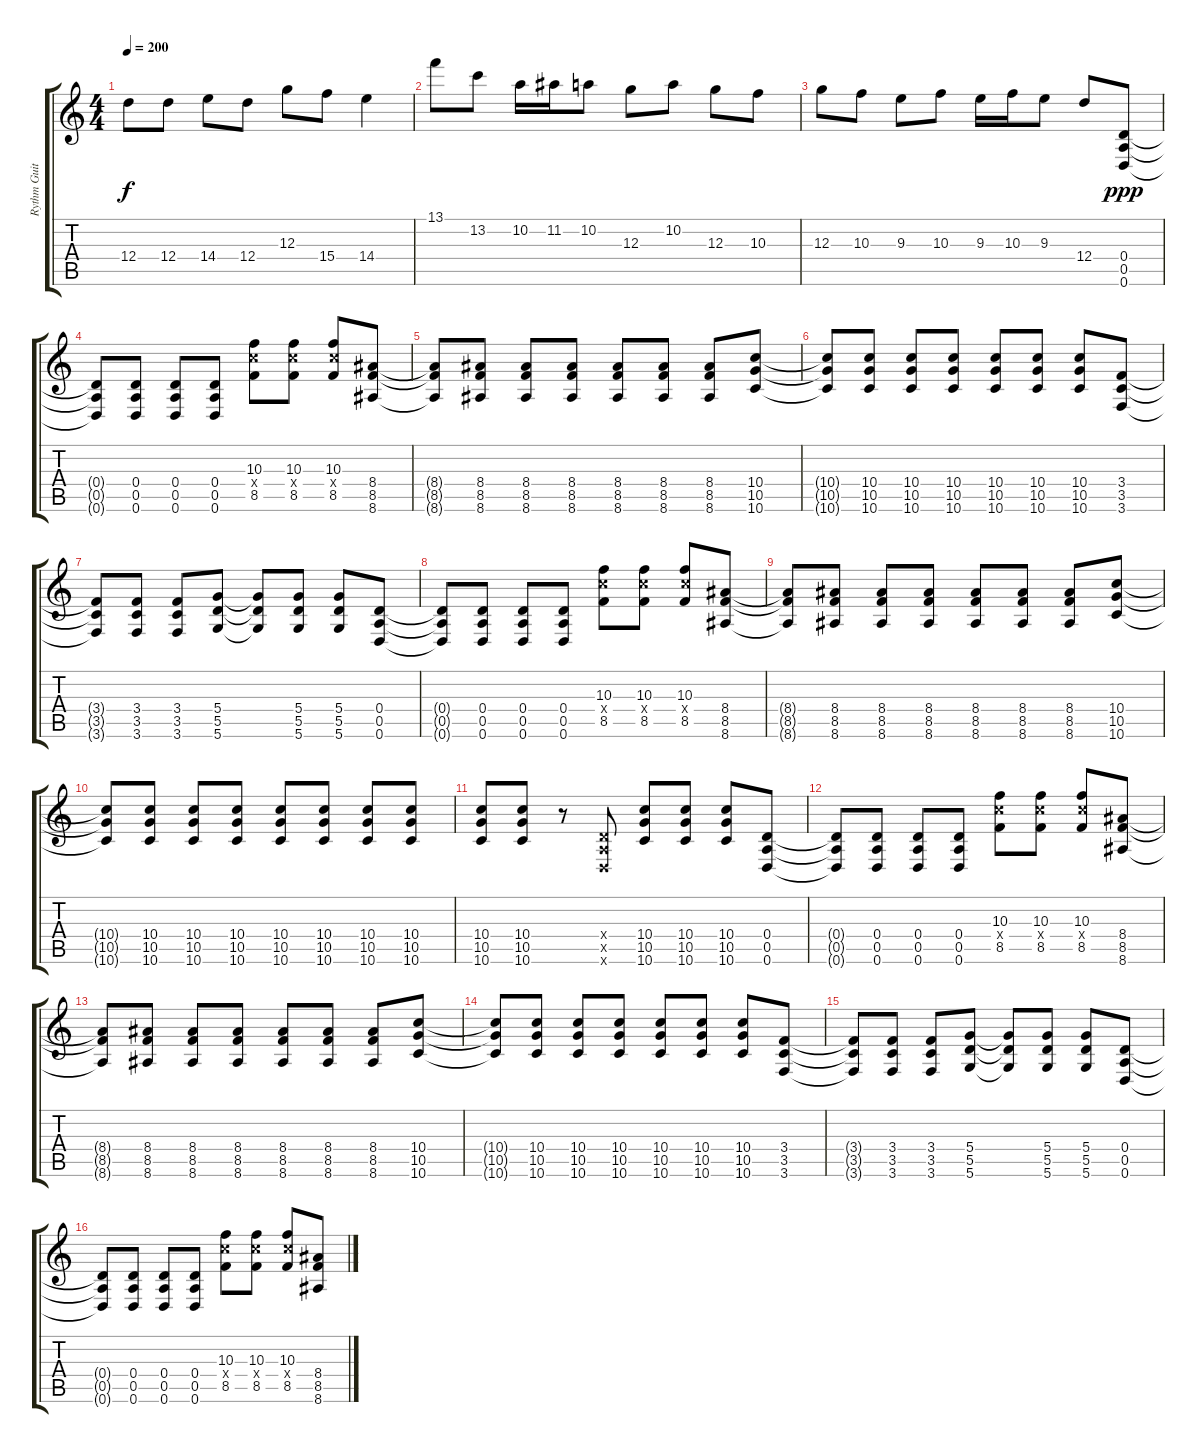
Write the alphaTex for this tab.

\track ("Rythm Guitar" "Rythm Guit") {instrument distortionguitar}
\staff {score tabs}
\tuning (E4 B3 G3 D3 A2 D2) {hide}
\ts (4 4)
\tempo 200
\clef g2
\ks c
12.4{t}.8{dy f} 12.4.8 14.4.8 12.4.8 12.3.8 15.4.8 14.4.4 |
13.1.8 13.2.8 10.2.16 11.2.16 10.2.8 12.3.8 10.2.8 12.3.8 10.3.8 |
12.3.8 10.3.8 9.3.8 10.3.8 9.3.16 10.3.16 9.3.8 12.4.8 (0.4 0.5 0.6).8{dy ppp} |
(0.4{t} 0.5{t} 0.6{t}).8 (0.4 0.5 0.6).8 (0.4 0.5 0.6).8 (0.4 0.5 0.6).8 (10.3 10.4{x} 8.5).8 (10.3 10.4{x} 8.5).8 (10.3 10.4{x} 8.5).8 (8.4 8.5 8.6).8 |
(8.4{t} 8.5{t} 8.6{t}).8 (8.4 8.5 8.6).8 (8.4 8.5 8.6).8 (8.4 8.5 8.6).8 (8.4 8.5 8.6).8 (8.4 8.5 8.6).8 (8.4 8.5 8.6).8 (10.4 10.5 10.6).8 |
(10.4{t} 10.5{t} 10.6{t}).8 (10.4 10.5 10.6).8 (10.4 10.5 10.6).8 (10.4 10.5 10.6).8 (10.4 10.5 10.6).8 (10.4 10.5 10.6).8 (10.4 10.5 10.6).8 (3.4 3.5 3.6).8 |
(3.4{t} 3.5{t} 3.6{t}).8 (3.4 3.5 3.6).8 (3.4 3.5 3.6).8 (5.4 5.5 5.6).8 (5.4{t} 5.5{t} 5.6{t}).8 (5.4 5.5 5.6).8 (5.4 5.5 5.6).8 (0.4 0.5 0.6).8 |
(0.4{t} 0.5{t} 0.6{t}).8 (0.4 0.5 0.6).8 (0.4 0.5 0.6).8 (0.4 0.5 0.6).8 (10.3 10.4{x} 8.5).8 (10.3 10.4{x} 8.5).8 (10.3 10.4{x} 8.5).8 (8.4 8.5 8.6).8 |
(8.4{t} 8.5{t} 8.6{t}).8 (8.4 8.5 8.6).8 (8.4 8.5 8.6).8 (8.4 8.5 8.6).8 (8.4 8.5 8.6).8 (8.4 8.5 8.6).8 (8.4 8.5 8.6).8 (10.4 10.5 10.6).8 |
(10.4{t} 10.5{t} 10.6{t}).8 (10.4 10.5 10.6).8 (10.4 10.5 10.6).8 (10.4 10.5 10.6).8 (10.4 10.5 10.6).8 (10.4 10.5 10.6).8 (10.4 10.5 10.6).8 (10.4 10.5 10.6).8 |
(10.4 10.5 10.6).8 (10.4 10.5 10.6).8 r.8 (0.4{x} 0.5{x} 0.6{x}).8 (10.4 10.5 10.6).8 (10.4 10.5 10.6).8 (10.4 10.5 10.6).8 (0.4 0.5 0.6).8 |
(0.4{t} 0.5{t} 0.6{t}).8 (0.4 0.5 0.6).8 (0.4 0.5 0.6).8 (0.4 0.5 0.6).8 (10.3 10.4{x} 8.5).8 (10.3 10.4{x} 8.5).8 (10.3 10.4{x} 8.5).8 (8.4 8.5 8.6).8 |
(8.4{t} 8.5{t} 8.6{t}).8 (8.4 8.5 8.6).8 (8.4 8.5 8.6).8 (8.4 8.5 8.6).8 (8.4 8.5 8.6).8 (8.4 8.5 8.6).8 (8.4 8.5 8.6).8 (10.4 10.5 10.6).8 |
(10.4{t} 10.5{t} 10.6{t}).8 (10.4 10.5 10.6).8 (10.4 10.5 10.6).8 (10.4 10.5 10.6).8 (10.4 10.5 10.6).8 (10.4 10.5 10.6).8 (10.4 10.5 10.6).8 (3.4 3.5 3.6).8 |
(3.4{t} 3.5{t} 3.6{t}).8 (3.4 3.5 3.6).8 (3.4 3.5 3.6).8 (5.4 5.5 5.6).8 (5.4{t} 5.5{t} 5.6{t}).8 (5.4 5.5 5.6).8 (5.4 5.5 5.6).8 (0.4 0.5 0.6).8 |
(0.4{t} 0.5{t} 0.6{t}).8 (0.4 0.5 0.6).8 (0.4 0.5 0.6).8 (0.4 0.5 0.6).8 (10.3 10.4{x} 8.5).8 (10.3 10.4{x} 8.5).8 (10.3 10.4{x} 8.5).8 (8.4 8.5 8.6).8
